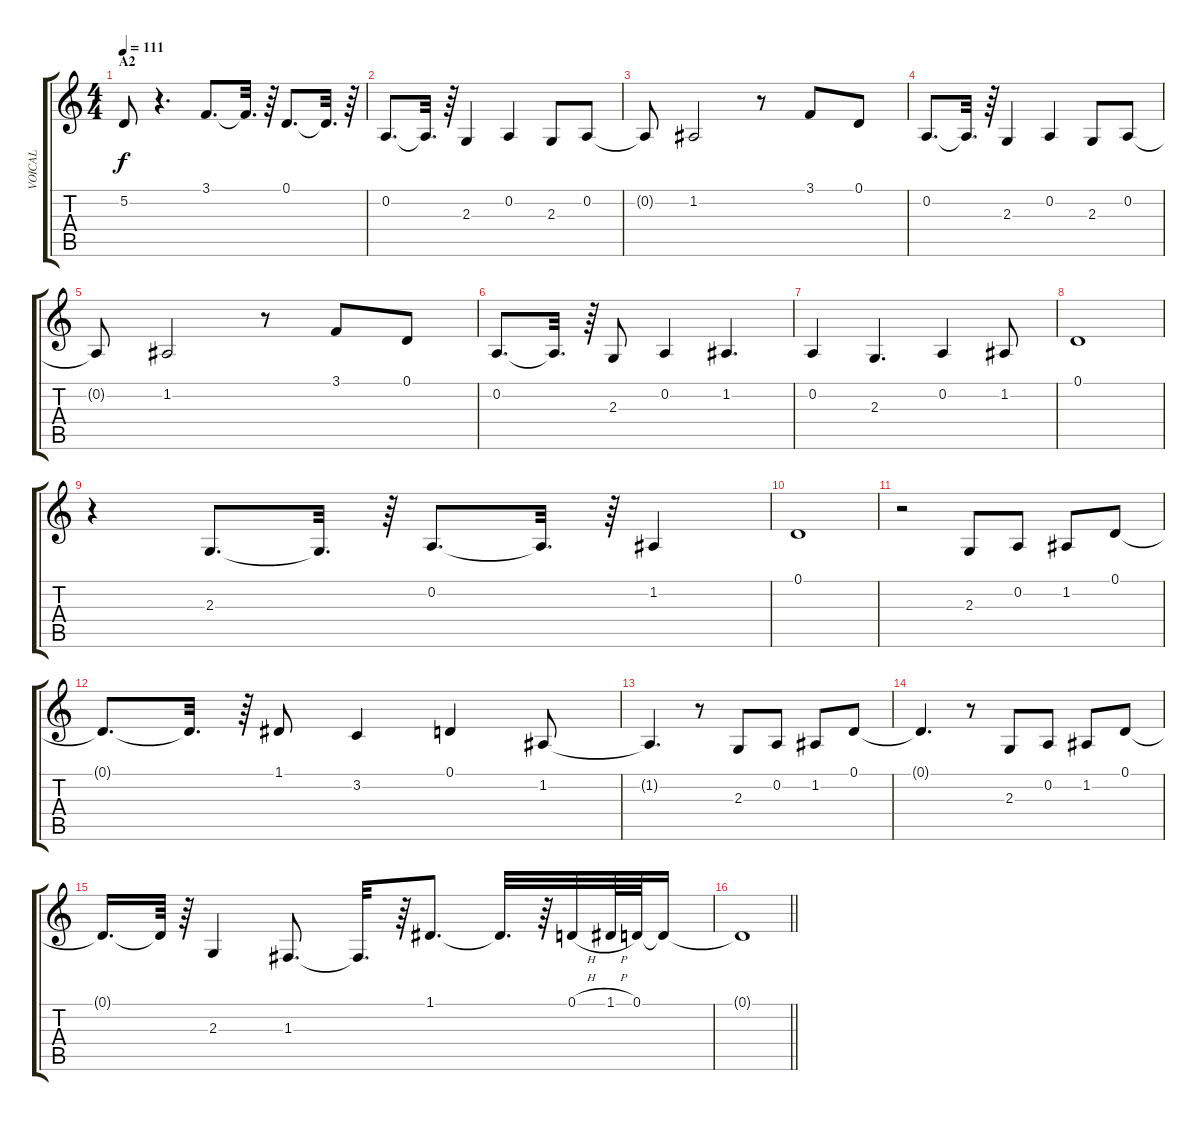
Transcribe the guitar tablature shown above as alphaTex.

\track ("VOICAL" "VOICAL") {instrument voiceoohs}
\staff {score tabs}
\tuning (D4 A3 F3 C3 G2 D2) {hide}
\ts (4 4)
\section ("" "A2")
\tempo 111
\clef g2
\ks c
5.2{t}.8{dy f} r.4{d} 3.1.8{d volume 14} 3.1{t}.32{d} r.64 0.1.8{d} 0.1{t}.32{d} r.64 |
0.2.8{d} 0.2{t}.32{d} r.64 2.3.4 0.2.4 2.3.8 0.2.8 |
0.2{t}.8 1.2.2 r.8 3.1.8 0.1.8 |
0.2.8{d} 0.2{t}.32{d} r.64 2.3.4 0.2.4 2.3.8 0.2.8 |
0.2{t}.8 1.2.2 r.8 3.1.8 0.1.8 |
0.2.8{d} 0.2{t}.32{d} r.64 2.3.8 0.2.4 1.2.4{d} |
0.2.4 2.3.4{d} 0.2.4 1.2.8 |
0.1.1 |
r.4 2.3.8{d} 2.3{t}.32{d} r.64 0.2.8{d} 0.2{t}.32{d} r.64 1.2.4 |
0.1.1 |
r.2 2.3.8 0.2.8 1.2.8 0.1.8 |
0.1{t}.8{d} 0.1{t}.32{d} r.64 1.1.8 3.2.4 0.1.4 1.2.8 |
1.2{t}.4{d} r.8 2.3.8 0.2.8 1.2.8 0.1.8 |
0.1{t}.4{d} r.8 2.3.8 0.2.8 1.2.8 0.1.8 |
0.1{t}.16{d} 0.1{t}.64 r.64 2.3.4 1.3.8{d} 1.3{t}.32{d} r.64 1.1.8{d} 1.1{t}.32{d} r.64 0.1{h}.32 1.1{h}.64 0.1.64 0.1{t}.16 |
\barLineRight lightlight
0.1{t}.1
